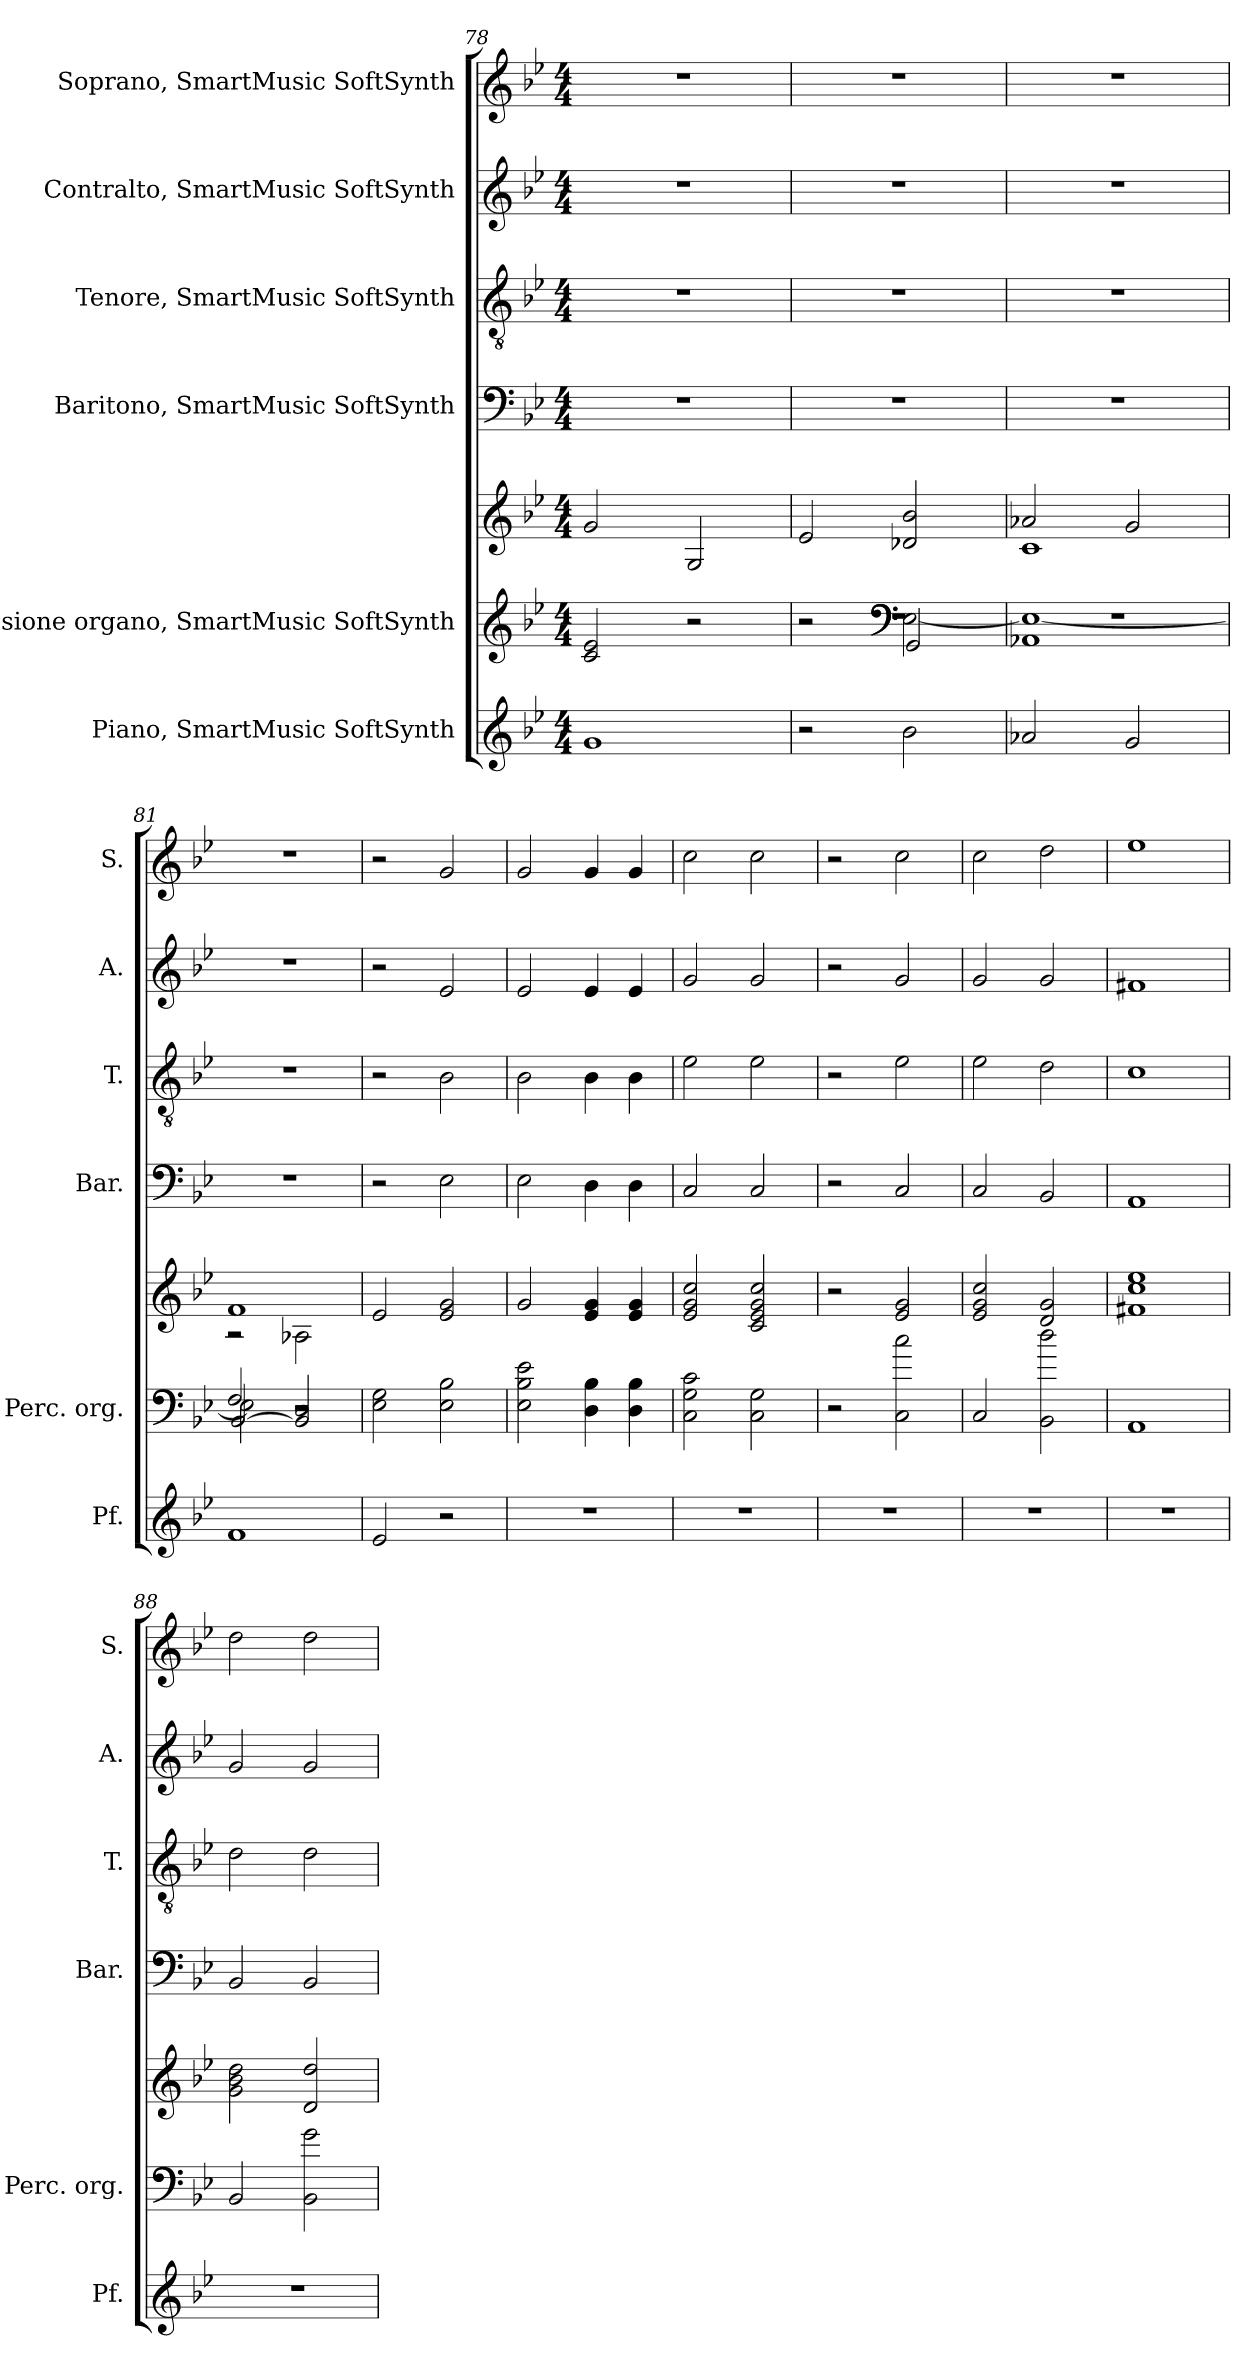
**kern	**kern	**kern	**kern	**kern	**kern	**kern
*part6	*part5	*part5	*part4	*part3	*part2	*part1
*staff7	*staff6	*staff5	*staff4	*staff3	*staff2	*staff1
*I"Piano, SmartMusic SoftSynth	*I"Percussione organo, SmartMusic SoftSynth	*	*I"Baritono, SmartMusic SoftSynth	*I"Tenore, SmartMusic SoftSynth	*I"Contralto, SmartMusic SoftSynth	*I"Soprano, SmartMusic SoftSynth
*I'Pf.	*I'Perc. org.	*	*I'Bar.	*I'T.	*I'A.	*I'S.
*clefG2	*clefG2	*clefG2	*clefF4	*clefGv2	*clefG2	*clefG2
*k[b-e-]	*k[b-e-]	*k[b-e-]	*k[b-e-]	*k[b-e-]	*k[b-e-]	*k[b-e-]
*M4/4	*M4/4	*M4/4	*M4/4	*M4/4	*M4/4	*M4/4
=78	=78	=78	=78	=78	=78	=78
1g	2c/ 2e-/	2g/	1r	1r	1r	1r
.	2r	2G/	.	.	.	.
=79	=79	=79	=79	=79	=79	=79
*	*^	*	*	*	*	*
*	*	*^	*	*	*	*	*
2r	1r	2r	2r	2e-/	1r	1r	1r	1r
*	*clefF4	*	*	*	*	*	*	*
2b-\	.	[2E-\	2GG/	2d-X/ 2b-/	.	.	.	.
=80	=80	=80	=80	=80	=80	=80	=80	=80
*	*	*	*	*^	*	*	*	*
2a-X/	1r	1E-_	1AA-X	2a-X/	1c	1r	1r	1r	1r
2g/	.	.	.	2g/	.	.	.	.	.
=81	=81	=81	=81	=81	=81	=81	=81	=81	=81
1f	2F/	2E-\]	[2BB-/	1f	2r	1r	1r	1r	1r
.	2r	2r	2BB-/] 2D/	.	2A-X\	.	.	.	.
*	*v	*v	*v	*	*	*	*	*	*
*	*	*v	*v	*	*	*	*
=82	=82	=82	=82	=82	=82	=82
2e-/	2E-\ 2G\	2e-/	2r	2r	2r	2r
2r	2E-\ 2B-\	2e-/ 2g/	2E-\	2B-\	2e-/	2g/
=83	=83	=83	=83	=83	=83	=83
1r	2E-\ 2B-\ 2e-\	2g/	2E-\	2B-\	2e-/	2g/
.	4D\ 4B-\	4e-/ 4g/	4D\	4B-\	4e-/	4g/
.	4D\ 4B-\	4e-/ 4g/	4D\	4B-\	4e-/	4g/
=84	=84	=84	=84	=84	=84	=84
1r	2C\ 2G\ 2c\	2e-/ 2g/ 2cc/	2C/	2e-\	2g/	2cc\
.	2C\ 2G\	2c/ 2e-/ 2g/ 2cc/	2C/	2e-\	2g/	2cc\
=85	=85	=85	=85	=85	=85	=85
1r	2r	2r	2r	2r	2r	2r
.	2C\ 2cc\	2e-/ 2g/	2C/	2e-\	2g/	2cc\
=86	=86	=86	=86	=86	=86	=86
1r	2C/	2e-/ 2g/ 2cc/	2C/	2e-\	2g/	2cc\
.	2BB-\ 2dd\	2d/ 2g/	2BB-/	2d\	2g/	2dd\
!!LO:PB:g=z
=87	=87	=87	=87	=87	=87	=87
1r	1AA	1f#X 1cc 1ee-	1AA	1c	1f#X	1ee-
=88	=88	=88	=88	=88	=88	=88
1r	2BB-/	2g\ 2b-\ 2dd\	2BB-/	2d\	2g/	2dd\
.	2BB-\ 2g\	2d/ 2dd/	2BB-/	2d\	2g/	2dd\
=	=	=	=	=	=	=
*-	*-	*-	*-	*-	*-	*-
